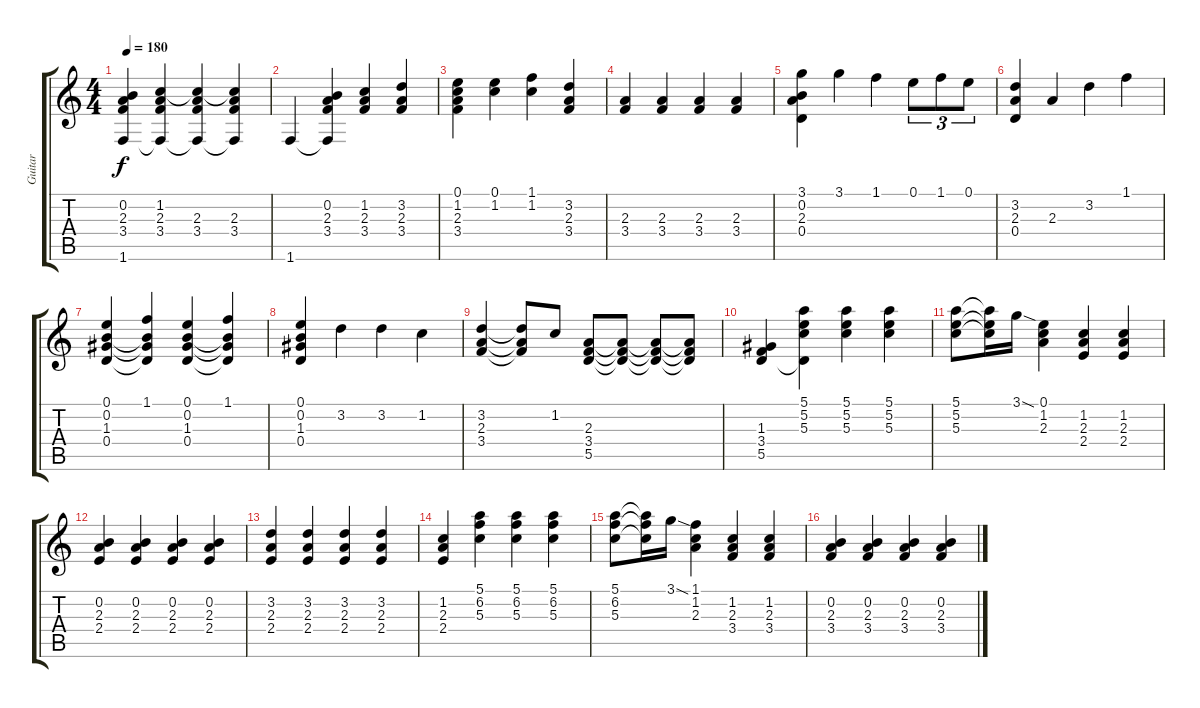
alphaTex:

\track ("Guitar" "Guitar") {instrument acousticguitarnylon}
\staff {score tabs}
\tuning (E4 B3 G3 D3 A2 E2) {hide}
\ts (4 4)
\tempo 180
\clef g2
\ks c
(0.2 2.3 3.4 1.6).4{dy f} (1.2 2.3 3.4 1.6{t}).4 (1.2{t} 2.3 3.4 1.6{t}).4 (1.2{t} 2.3 3.4 1.6{t}).4 |
1.6.4 (0.2 2.3 3.4 1.6{t}).4 (1.2 2.3 3.4).4 (3.2 2.3 3.4).4 |
(0.1 1.2 2.3 3.4).4 (0.1 1.2).4 (1.1 1.2).4 (3.2 2.3 3.4).4 |
(2.3 3.4).4 (2.3 3.4).4 (2.3 3.4).4 (2.3 3.4).4 |
(3.1 0.2 2.3 0.4).4 3.1.4 1.1.4 0.1.8{tu (3 2)} 1.1.8{tu (3 2)} 0.1.8{tu (3 2)} |
(3.2 2.3 0.4).4 2.3.4 3.2.4 1.1.4 |
(0.1 0.2 1.3 0.4).4 (1.1 0.2{t} 1.3{t} 0.4{t}).4 (0.1 0.2 1.3 0.4).4 (1.1 0.2{t} 1.3{t} 0.4{t}).4 |
(0.1 0.2 1.3 0.4).4 3.2.4 3.2.4 1.2.4 |
(3.2 2.3 3.4).4 (3.2{t} 2.3{t} 3.4{t}).8 1.2.8 (2.3 3.4 5.5).8 (2.3{t} 3.4{t} 5.5{t}).8 (2.3{t} 3.4{t} 5.5{t}).8 (2.3{t} 3.4{t} 5.5{t}).8 |
(1.3 3.4 5.5).4 (5.1 5.2 5.3 5.5{t}).4 (5.1 5.2 5.3).4 (5.1 5.2 5.3).4 |
(5.1 5.2 5.3).8 (5.1{t} 5.2{t} 5.3{t}).16 3.1{sod}.16 (0.1 1.2 2.3).4 (1.2 2.3 2.4).4 (1.2 2.3 2.4).4 |
(0.2 2.3 2.4).4 (0.2 2.3 2.4).4 (0.2 2.3 2.4).4 (0.2 2.3 2.4).4 |
(3.2 2.3 2.4).4 (3.2 2.3 2.4).4 (3.2 2.3 2.4).4 (3.2 2.3 2.4).4 |
(1.2 2.3 2.4).4 (5.1 6.2 5.3).4 (5.1 6.2 5.3).4 (5.1 6.2 5.3).4 |
(5.1 6.2 5.3).8 (5.1{t} 6.2{t} 5.3{t}).16 3.1{sod}.16 (1.1 1.2 2.3).4 (1.2 2.3 3.4).4 (1.2 2.3 3.4).4 |
(0.2 2.3 3.4).4 (0.2 2.3 3.4).4 (0.2 2.3 3.4).4 (0.2 2.3 3.4).4
